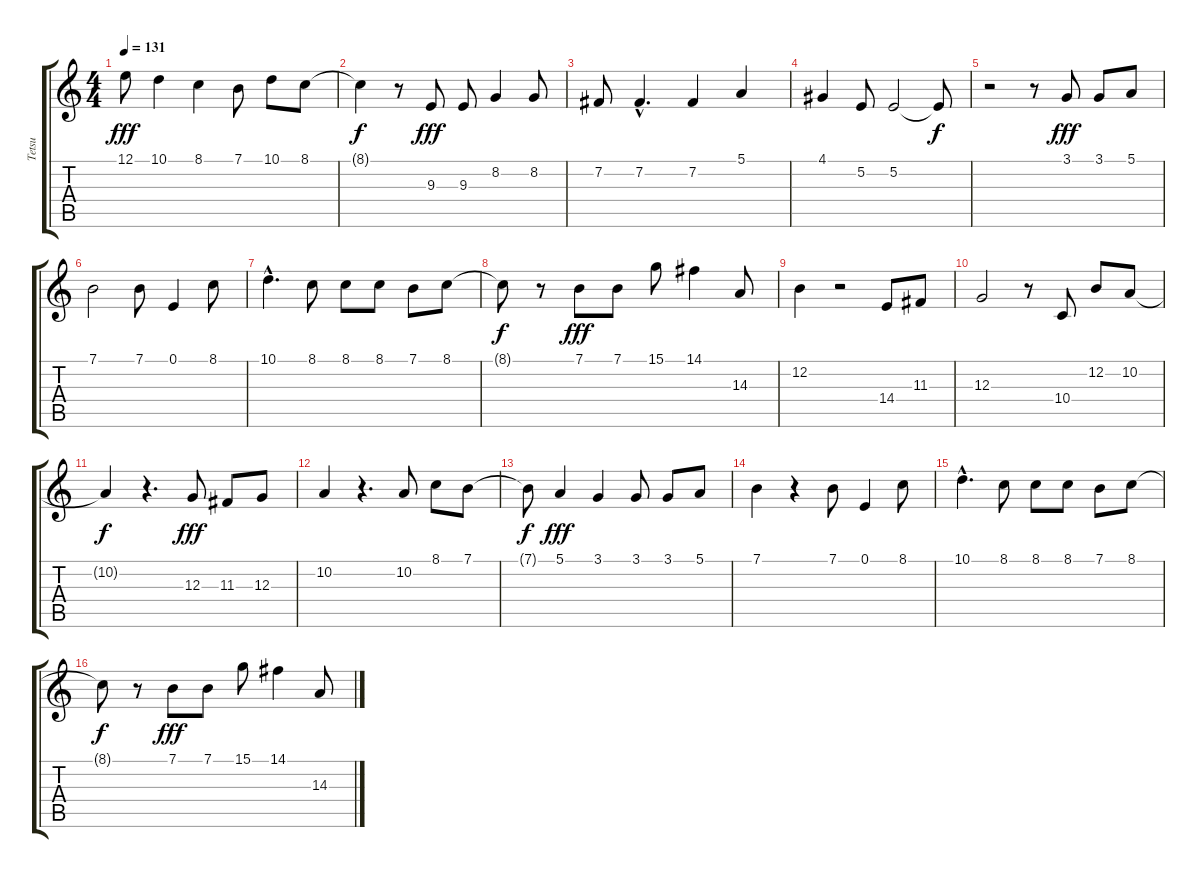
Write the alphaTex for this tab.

\track ("Tetsu" "Tetsu") {instrument synthvoice}
\staff {score tabs}
\tuning (E4 B3 G3 D3 A2 E2) {hide}
\ts (4 4)
\tempo 131
\clef g2
\ks c
12.1.8{dy fff} 10.1.4 8.1.4 7.1.8 10.1.8 8.1.8 |
8.1{t}.4{dy f} r.8 9.3.8{dy fff} 9.3.8 8.2.4 8.2.8 |
7.2.8 7.2{hac}.4{d} 7.2.4 5.1.4 |
4.1.4 5.2.8 5.2.2 5.2{t}.8{dy f} |
r.2 r.8 3.1.8{dy fff} 3.1.8 5.1.8 |
7.1.2 7.1.8 0.1.4 8.1.8 |
10.1{hac}.4{d} 8.1.8 8.1.8 8.1.8 7.1.8 8.1.8 |
8.1{t}.8{dy f} r.8 7.1.8{dy fff} 7.1.8 15.1.8 14.1.4 14.3.8 |
12.2.4 r.2 14.4.8 11.3.8 |
12.3.2 r.8 10.4.8 12.2.8 10.2.8 |
10.2{t}.4{dy f} r.4{d} 12.3.8{dy fff} 11.3.8 12.3.8 |
10.2.4 r.4{d} 10.2.8 8.1.8 7.1.8 |
7.1{t}.8{dy f} 5.1.4{dy fff} 3.1.4 3.1.8 3.1.8 5.1.8 |
7.1.4 r.4 7.1.8 0.1.4 8.1.8 |
10.1{hac}.4{d} 8.1.8 8.1.8 8.1.8 7.1.8 8.1.8 |
8.1{t}.8{dy f} r.8 7.1.8{dy fff} 7.1.8 15.1.8 14.1.4 14.3.8
